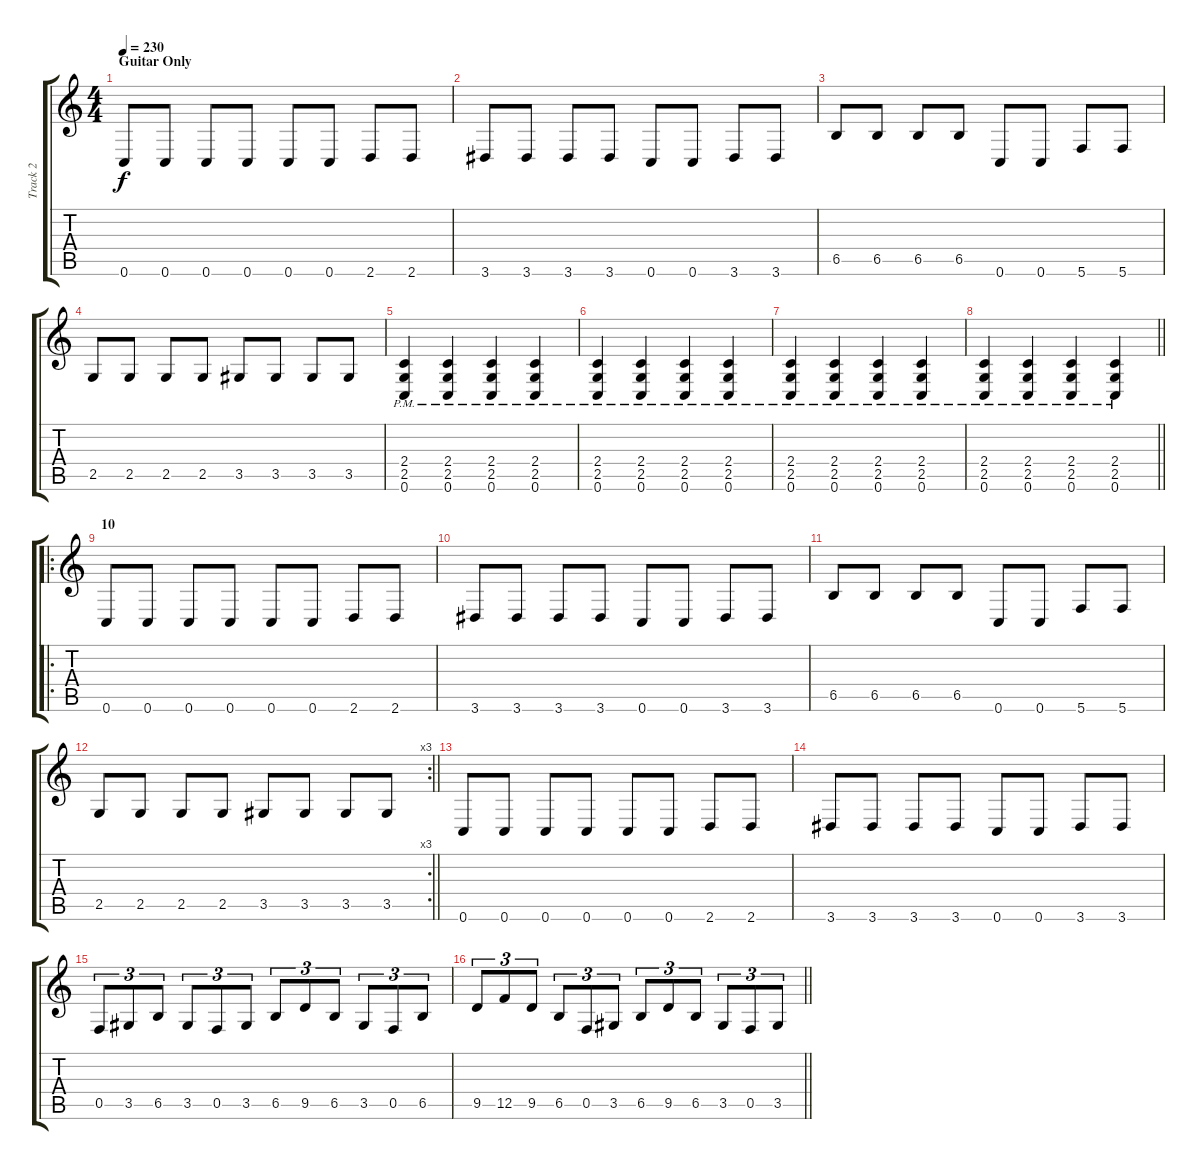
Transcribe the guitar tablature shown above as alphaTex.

\track ("Track 2" "Track 2") {instrument distortionguitar}
\staff {score tabs}
\tuning (C4 G3 Eb3 Bb2 F2 C2) {hide}
\ts (4 4)
\section ("" "Guitar Only")
\tempo 230
\clef g2
\ks c
0.6.8{dy f} 0.6.8 0.6.8 0.6.8 0.6.8 0.6.8 2.6.8 2.6.8 |
3.6.8 3.6.8 3.6.8 3.6.8 0.6.8 0.6.8 3.6.8 3.6.8 |
6.5.8 6.5.8 6.5.8 6.5.8 0.6.8 0.6.8 5.6.8 5.6.8 |
2.5.8 2.5.8 2.5.8 2.5.8 3.5.8 3.5.8 3.5.8 3.5.8 |
(2.4{pm} 2.5{pm} 0.6{pm}).4 (2.4{pm} 2.5{pm} 0.6{pm}).4 (2.4{pm} 2.5{pm} 0.6{pm}).4 (2.4{pm} 2.5{pm} 0.6{pm}).4 |
(2.4{pm} 2.5{pm} 0.6{pm}).4 (2.4{pm} 2.5{pm} 0.6{pm}).4 (2.4{pm} 2.5{pm} 0.6{pm}).4 (2.4{pm} 2.5{pm} 0.6{pm}).4 |
(2.4{pm} 2.5{pm} 0.6{pm}).4 (2.4{pm} 2.5{pm} 0.6{pm}).4 (2.4{pm} 2.5{pm} 0.6{pm}).4 (2.4{pm} 2.5{pm} 0.6{pm}).4 |
\barLineRight lightlight
(2.4{pm} 2.5{pm} 0.6{pm}).4 (2.4{pm} 2.5{pm} 0.6{pm}).4 (2.4{pm} 2.5{pm} 0.6{pm}).4 (2.4{pm} 2.5{pm} 0.6{pm}).4 |
\ro
\section ("" "10")
0.6.8 0.6.8 0.6.8 0.6.8 0.6.8 0.6.8 2.6.8 2.6.8 |
3.6.8 3.6.8 3.6.8 3.6.8 0.6.8 0.6.8 3.6.8 3.6.8 |
6.5.8 6.5.8 6.5.8 6.5.8 0.6.8 0.6.8 5.6.8 5.6.8 |
\rc 3
\barLineRight lightlight
2.5.8 2.5.8 2.5.8 2.5.8 3.5.8 3.5.8 3.5.8 3.5.8 |
0.6.8 0.6.8 0.6.8 0.6.8 0.6.8 0.6.8 2.6.8 2.6.8 |
3.6.8 3.6.8 3.6.8 3.6.8 0.6.8 0.6.8 3.6.8 3.6.8 |
0.5.8{tu (3 2)} 3.5.8{tu (3 2)} 6.5.8{tu (3 2)} 3.5.8{tu (3 2)} 0.5.8{tu (3 2)} 3.5.8{tu (3 2)} 6.5.8{tu (3 2)} 9.5.8{tu (3 2)} 6.5.8{tu (3 2)} 3.5.8{tu (3 2)} 0.5.8{tu (3 2)} 6.5.8{tu (3 2)} |
\barLineRight lightlight
9.5.8{tu (3 2)} 12.5.8{tu (3 2)} 9.5.8{tu (3 2)} 6.5.8{tu (3 2)} 0.5.8{tu (3 2)} 3.5.8{tu (3 2)} 6.5.8{tu (3 2)} 9.5.8{tu (3 2)} 6.5.8{tu (3 2)} 3.5.8{tu (3 2)} 0.5.8{tu (3 2)} 3.5.8{tu (3 2)}
